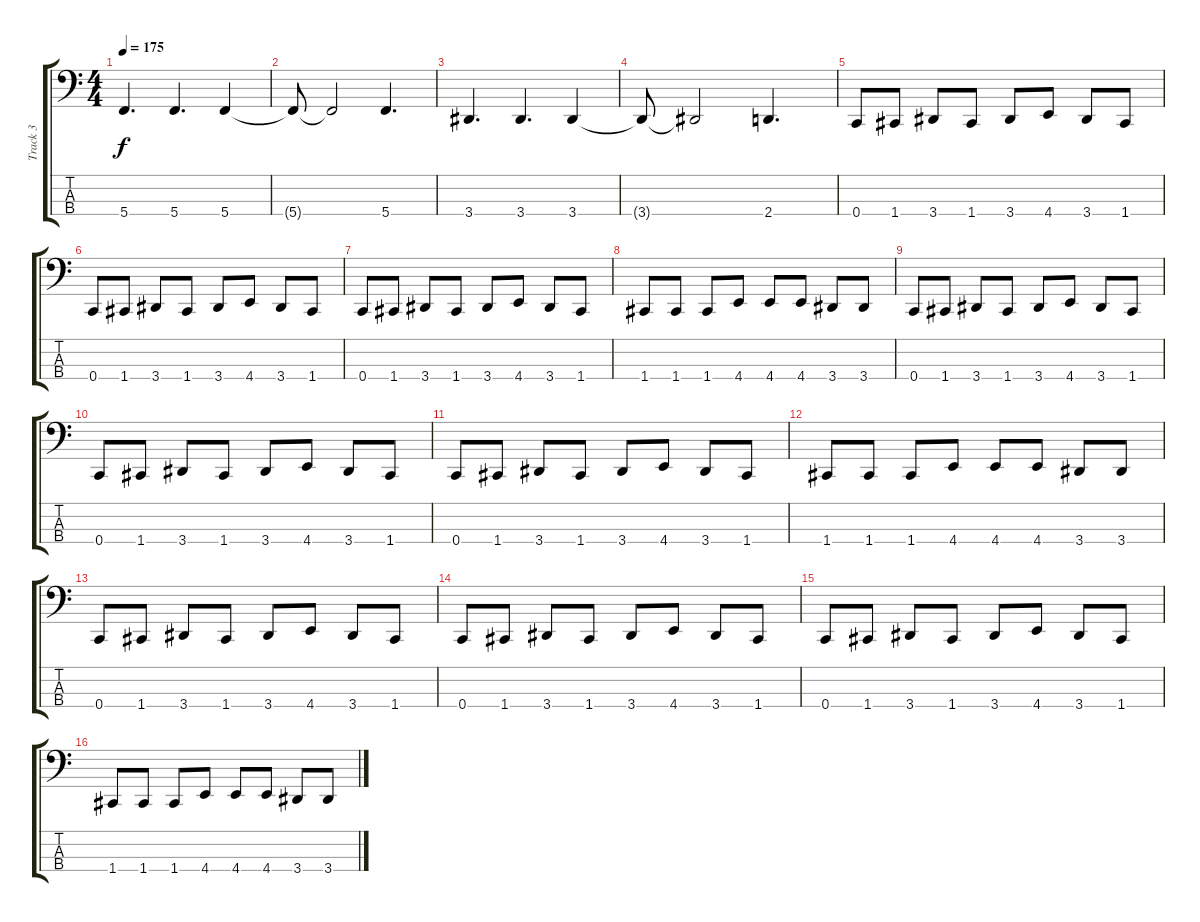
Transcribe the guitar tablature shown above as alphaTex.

\track ("Track 3" "Track 3") {instrument electricbassfinger}
\staff {score tabs}
\tuning (Eb2 Bb1 F1 C1) {hide}
\ts (4 4)
\tempo 175
\clef f4
\ks c
5.4.4{d dy f} 5.4.4{d} 5.4.4 |
5.4{t}.8 5.4{t}.2 5.4.4{d} |
3.4.4{d} 3.4.4{d} 3.4.4 |
3.4{t}.8 3.4{t}.2 2.4.4{d} |
0.4.8 1.4.8 3.4.8 1.4.8 3.4.8 4.4.8 3.4.8 1.4.8 |
0.4.8 1.4.8 3.4.8 1.4.8 3.4.8 4.4.8 3.4.8 1.4.8 |
0.4.8 1.4.8 3.4.8 1.4.8 3.4.8 4.4.8 3.4.8 1.4.8 |
1.4.8 1.4.8 1.4.8 4.4.8 4.4.8 4.4.8 3.4.8 3.4.8 |
0.4.8 1.4.8 3.4.8 1.4.8 3.4.8 4.4.8 3.4.8 1.4.8 |
0.4.8 1.4.8 3.4.8 1.4.8 3.4.8 4.4.8 3.4.8 1.4.8 |
0.4.8 1.4.8 3.4.8 1.4.8 3.4.8 4.4.8 3.4.8 1.4.8 |
1.4.8 1.4.8 1.4.8 4.4.8 4.4.8 4.4.8 3.4.8 3.4.8 |
0.4.8 1.4.8 3.4.8 1.4.8 3.4.8 4.4.8 3.4.8 1.4.8 |
0.4.8 1.4.8 3.4.8 1.4.8 3.4.8 4.4.8 3.4.8 1.4.8 |
0.4.8 1.4.8 3.4.8 1.4.8 3.4.8 4.4.8 3.4.8 1.4.8 |
1.4.8 1.4.8 1.4.8 4.4.8 4.4.8 4.4.8 3.4.8 3.4.8
